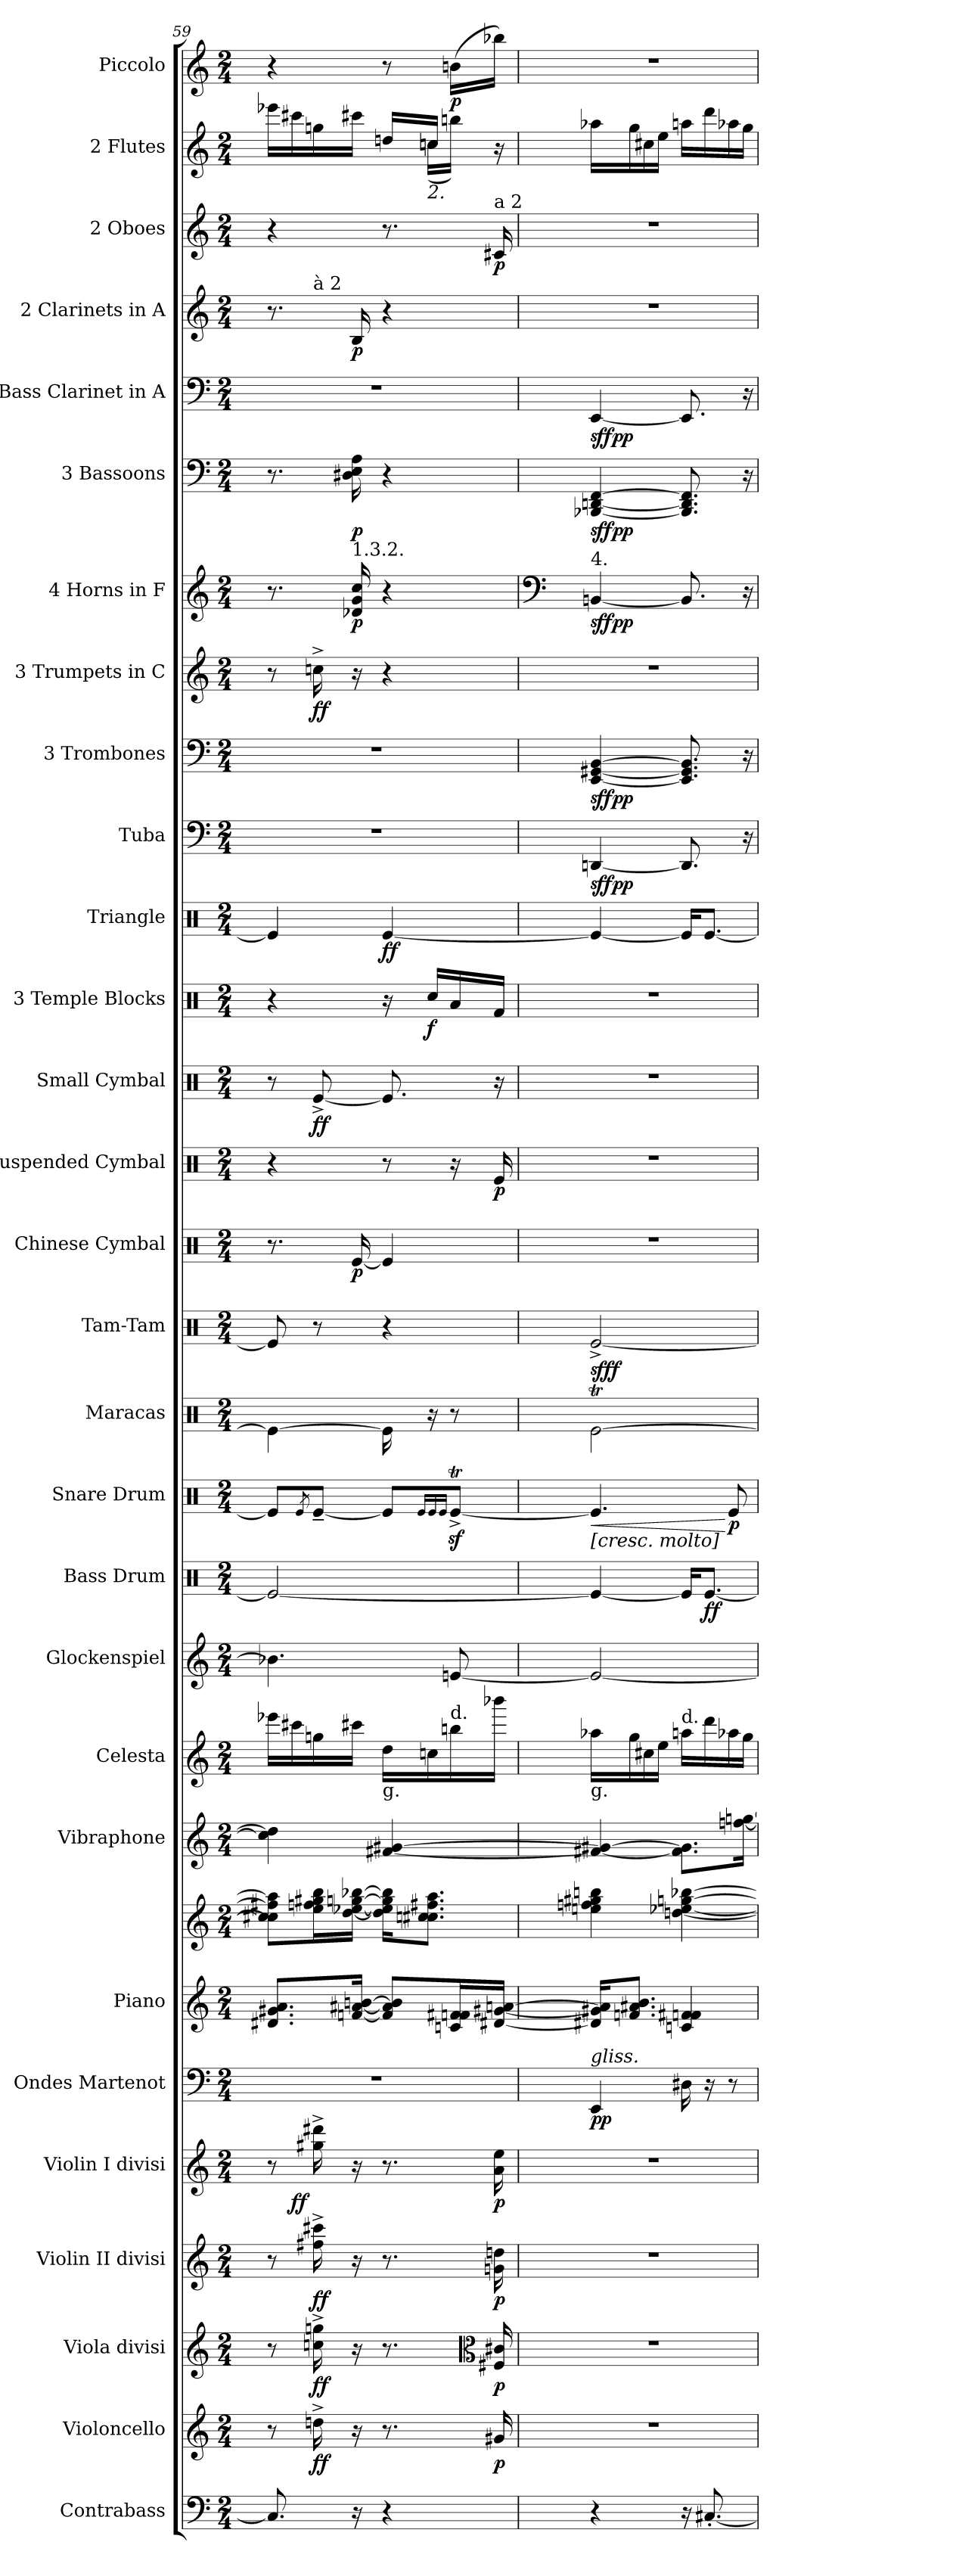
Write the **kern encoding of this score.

**kern	**kern	**dynam	**kern	**dynam	**kern	**dynam	**kern	**dynam	**kern	**dynam	**kern	**kern	**kern	**kern	**kern	**kern	**dynam	**kern	**dynam	**kern	**kern	**dynam	**kern	**dynam	**kern	**dynam	**kern	**dynam	**kern	**dynam	**kern	**dynam	**kern	**dynam	**kern	**dynam	**kern	**dynam	**kern	**dynam	**kern	**dynam	**kern	**dynam	**kern	**dynam	**kern	**dynam	**kern	**kern	**dynam
*part29	*part28	*part28	*part27	*part27	*part26	*part26	*part25	*part25	*part24	*part24	*part23	*part23	*part22	*part21	*part20	*part19	*part19	*part18	*part18	*part17	*part16	*part16	*part15	*part15	*part14	*part14	*part13	*part13	*part12	*part12	*part11	*part11	*part10	*part10	*part9	*part9	*part8	*part8	*part7	*part7	*part6	*part6	*part5	*part5	*part4	*part4	*part3	*part3	*part2	*part1	*part1
*staff30	*staff29	*staff29	*staff28	*staff28	*staff27	*staff27	*staff26	*staff26	*staff25	*staff25	*staff24	*staff23	*staff22	*staff21	*staff20	*staff19	*staff19	*staff18	*staff18	*staff17	*staff16	*staff16	*staff15	*staff15	*staff14	*staff14	*staff13	*staff13	*staff12	*staff12	*staff11	*staff11	*staff10	*staff10	*staff9	*staff9	*staff8	*staff8	*staff7	*staff7	*staff6	*staff6	*staff5	*staff5	*staff4	*staff4	*staff3	*staff3	*staff2	*staff1	*staff1
*I"Contrabass	*I"Violoncello	*	*I"Viola divisi	*	*I"Violin II divisi	*	*I"Violin I divisi	*	*I"Ondes Martenot	*	*I"Piano	*	*I"Vibraphone	*I"Celesta	*I"Glockenspiel	*I"Bass Drum	*	*I"Snare Drum	*	*I"Maracas	*I"Tam-Tam	*	*I"Chinese Cymbal	*	*I"Suspended Cymbal	*	*I"Small Cymbal	*	*I"3 Temple Blocks	*	*I"Triangle	*	*I"Tuba	*	*I"3 Trombones	*	*I"3 Trumpets in C	*	*I"4 Horns in F	*	*I"3 Bassoons	*	*I"Bass Clarinet in A	*	*I"2 Clarinets in A	*	*I"2 Oboes	*	*I"2 Flutes	*I"Piccolo	*
*I'cb	*I'vc	*	*I'vla div	*	*I'vn div	*	*I'vn div	*	*I'ond	*	*	*	*I'vib	*I'cel	*I'glock	*I'b-dr	*	*I'dr	*	*I'marac	*I'tam-tam	*	*I'cymb	*	*I'cymb	*	*I'cymb	*	*I'block	*	*I'tri	*	*I'tb	*	*I'tn	*	*I'tp	*	*	*	*I'bn	*	*I'b-cl	*	*I'cl	*	*I'ob	*	*I'fl	*I'picc	*
*clefF4	*clefG2	*	*clefG2	*	*clefG2	*	*clefG2	*	*clefF4	*	*clefG2	*clefG2	*clefG2	*clefG2	*clefG2	*clefX	*	*clefX	*	*clefX	*clefX	*	*clefX	*	*clefX	*	*clefX	*	*clefX	*	*clefX	*	*clefF4	*	*clefF4	*	*clefG2	*	*clefG2	*	*clefF4	*	*clefF4	*	*clefG2	*	*clefG2	*	*clefG2	*clefG2	*
*ITrd7c12	*	*	*	*	*	*	*	*	*	*	*	*	*	*ITrd-7c-12	*ITrd-14c-24	*	*	*	*	*	*	*	*	*	*	*	*	*	*	*	*	*	*	*	*	*	*	*	*ITrd4c7	*	*	*	*ITrd2c3	*	*ITrd2c3	*	*	*	*	*ITrd-7c-12	*
*k[]	*k[]	*	*k[]	*	*k[]	*	*k[]	*	*k[]	*	*k[]	*k[]	*k[]	*k[]	*k[]	*k[]	*	*k[]	*	*k[]	*k[]	*	*k[]	*	*k[]	*	*k[]	*	*k[]	*	*k[]	*	*k[]	*	*k[]	*	*k[]	*	*k[b-]	*	*k[]	*	*k[f#c#g#]	*	*k[f#c#g#]	*	*k[]	*	*k[]	*k[]	*
*M2/4	*M2/4	*	*M2/4	*	*M2/4	*	*M2/4	*	*M2/4	*	*M2/4	*M2/4	*M2/4	*M2/4	*M2/4	*M2/4	*	*M2/4	*	*M2/4	*M2/4	*	*M2/4	*	*M2/4	*	*M2/4	*	*M2/4	*	*M2/4	*	*M2/4	*	*M2/4	*	*M2/4	*	*M2/4	*	*M2/4	*	*M2/4	*	*M2/4	*	*M2/4	*	*M2/4	*M2/4	*
=59	=59	=59	=59	=59	=59	=59	=59	=59	=59	=59	=59	=59	=59	=59	=59	=59	=59	=59	=59	=59	=59	=59	=59	=59	=59	=59	=59	=59	=59	=59	=59	=59	=59	=59	=59	=59	=59	=59	=59	=59	=59	=59	=59	=59	=59	=59	=59	=59	=59	=59	=59
*	*	*	*	*	*	*	*^	*	*	*	*	*	*	*	*	*	*	*	*	*	*	*	*	*	*	*	*	*	*	*	*	*	*	*	*	*	*	*	*	*	*	*	*	*	*^	*	*	*	*^	*	*
8.CC]	8r	.	8r	.	8r	.	8r	16ryy	.	2r	.	8.d#X 8.g#X 8.aL	8ccn] 8cc#X] 8ff#X] 8aa]L	4cc] 4dd]	16eeee-XLL	4.bbb-X]	2Re/_	.	8Re/L]	.	4Re\_	8Re/]	.	8.r	.	4r	.	8r	.	4r	.	4Re/]	.	2r	.	2r	.	8r	.	8.r	.	8.r	.	2r	.	8.r	8ryy	.	4r	.	16eee-XLL	4ryy	4r	.
.	.	.	.	.	.	.	.	4..ryy	ff	.	.	.	.	.	16cccc#X	.	.	.	.	.	.	.	.	.	.	.	.	.	.	.	.	.	.	.	.	.	.	.	.	.	.	.	.	.	.	.	.	.	.	.	16ccc#X	.	.	.
.	.	.	.	.	.	.	.	.	.	.	.	.	.	.	.	.	.	.	8qRe/	.	.	.	.	.	.	.	.	.	.	.	.	.	.	.	.	.	.	.	.	.	.	.	.	.	.	.	.	.	.	.	.	.	.	.
!	!	!	!	!	!	!	!	!	!	!	!	!	!	!	!	!	!	!	!	!	!	!	!	!	!	!	!	!	!	!	!	!	!	!	!	!	!	!	!	!	!	!	!	!	!	!	!LO:TX:a:t=à 2	!	!	!	!	!	!	!
.	16ddn^	ff	16ccn^ 16ggn^	ff	16ff#X^ 16ccc#X^	ff	16gg#X^ 16ddd#X^	.	.	.	.	.	16ee 16ffn 16gg#X 16bbL	.	16gggn	.	.	.	[8Re~/J	.	.	8r	.	.	.	.	.	[8Re^/	ff	.	.	.	.	.	.	.	.	16ccn^	ff	.	.	.	.	.	.	.	4.ryy	.	.	.	16ggn	.	.	.
!	!	!	!	!	!	!	!	!	!	!	!	!	!	!	!	!	!	!	!	!	!	!	!	!	!	!	!	!	!	!	!	!	!	!	!	!	!	!	!	!LO:TX:a:t=1.3.2.	!	!	!	!	!	!	!	!	!	!	!	!	!	!
16r	16r	.	16r	.	16r	.	16r	.	.	.	.	[16fn [16a#X [16bnJk	[16dd [16ee-X [16ggn [16bb-XJJ	.	16cccc#XJJ	.	.	.	.	.	.	.	.	[16Re/	p	.	.	.	.	.	.	.	.	.	.	.	.	16r	.	16G-X 16c 16f	p	16D#X 16E 16A	p	.	.	16G#	.	p	.	.	16ccc#XJJ	.	.	.
!	!	!	!	!	!	!	!	!	!	!	!	!	!	!	!LO:TX:b:t=g.	!	!	!	!	!	!	!	!	!	!	!	!	!	!	!	!	!	!	!	!	!	!	!	!	!	!	!	!	!	!	!	!	!	!	!	!	!	!	!
4r	8.r	.	8.r	.	8.r	.	8.r	.	.	.	.	8f] 8a#] 8b]L	16dd] 16ee-] 16gg] 16bb-]KL	[4f#X [4g#X	16dddLL	.	.	.	8Re/L]	.	16Re\]	4r	.	4Re/]	.	8r	.	8.Re/]	.	16r	.	[4Re/	ff	.	.	.	.	4r	.	4r	.	4r	.	.	.	4r	.	.	8.r	.	16ddnLL	16ryy	8r	.
!	!	!	!	!	!	!	!	!	!	!	!	!	!	!	!	!	!	!	!	!	!	!	!	!	!	!	!	!	!	!	!	!	!	!	!	!	!	!	!	!	!	!	!	!	!	!	!	!	!	!	!LO:TX:b:i:t=2.	!	!	!
.	.	.	.	.	.	.	.	.	.	.	.	.	8.ccn 8.cc#X 8.ff#X 8.aaJ	.	16cccn	.	.	.	.	.	16r	.	.	.	.	.	.	.	.	16Rcc/LL	f	.	.	.	.	.	.	.	.	.	.	.	.	.	.	.	.	.	.	.	16ccnJJ	(16ccnLL	.	.
.	.	.	.	.	.	.	.	.	.	.	.	.	.	.	.	.	.	.	16qqRe/LL	.	.	.	.	.	.	.	.	.	.	.	.	.	.	.	.	.	.	.	.	.	.	.	.	.	.	.	.	.	.	.	.	.	.	.
.	.	.	.	.	.	.	.	.	.	.	.	.	.	.	.	.	.	.	16qqRe/	.	.	.	.	.	.	.	.	.	.	.	.	.	.	.	.	.	.	.	.	.	.	.	.	.	.	.	.	.	.	.	.	.	.	.
.	.	.	.	.	.	.	.	.	.	.	.	.	.	.	.	.	.	.	16qqRe/JJ	.	.	.	.	.	.	.	.	.	.	.	.	.	.	.	.	.	.	.	.	.	.	.	.	.	.	.	.	.	.	.	.	.	.	.
!	!	!	!	!	!	!	!	!	!	!	!	!	!	!	!LO:TX:a:t=d.	!	!	!	!	!	!	!	!	!	!	!	!	!	!	!	!	!	!	!	!	!	!	!	!	!	!	!	!	!	!	!	!	!	!	!	!	!	!	!
.	.	.	.	.	.	.	.	.	.	.	.	16cn 16fn 16f#XL	.	.	16bbbn	[8eeen	.	.	[8Rezt^/J	.	8r	.	.	.	.	16r	.	.	.	16Ra/	.	.	.	.	.	.	.	.	.	.	.	.	.	.	.	.	.	.	.	.	16ryy	16bbnJJ)	(16bbnLL	p
*	*	*	*clefC3	*	*	*	*	*	*	*	*	*	*	*	*	*	*	*	*	*	*	*	*	*	*	*	*	*	*	*	*	*	*	*	*	*	*	*	*	*	*	*	*	*	*	*	*	*	*	*	*	*	*	*
!	!	!	!	!	!	!	!	!	!	!	!	!	!	!	!	!	!	!	!	!	!	!	!	!	!	!	!	!	!	!	!	!	!	!	!	!	!	!	!	!	!	!	!	!	!	!	!	!	!LO:TX:a:t=a 2	!	!	!	!	!
.	16g#X	p	16F#X 16c#X	p	16gn 16ddn	p	16a 16ee	.	p	.	.	[16d#X [16g#X [16anJJ	.	.	16bbbb-XJJ	.	.	.	.	.	.	.	.	.	.	16Re/	p	16r	.	16Rf/JJ	.	.	.	.	.	.	.	.	.	.	.	.	.	.	.	.	.	.	16c#X	p	16r	16ryy	16bbb-XJJ)	.
*	*	*	*	*	*	*	*v	*v	*	*	*	*	*	*	*	*	*	*	*	*	*	*	*	*	*	*	*	*	*	*	*	*	*	*	*	*	*	*	*	*	*	*	*	*	*	*v	*v	*	*	*	*v	*v	*	*
=60	=60	=60	=60	=60	=60	=60	=60	=60	=60	=60	=60	=60	=60	=60	=60	=60	=60	=60	=60	=60	=60	=60	=60	=60	=60	=60	=60	=60	=60	=60	=60	=60	=60	=60	=60	=60	=60	=60	=60	=60	=60	=60	=60	=60	=60	=60	=60	=60	=60	=60	=60
*	*	*	*	*	*	*	*	*	*	*	*	*	*	*	*	*	*	*	*	*	*	*	*	*	*	*	*	*	*	*	*	*	*	*	*	*	*	*	*clefF4	*	*	*	*	*	*	*	*	*	*	*	*
*	*	*	*	*	*	*	*^	*	*	*	*	*	*	*	*	*	*	*	*	*	*	*	*	*	*	*	*	*	*	*	*	*	*	*	*	*	*	*	*	*	*	*	*	*	*^	*	*	*	*^	*	*
!	!	!	!	!	!	!	!	!	!	!	!	!	!	!	!	!	!	!	!	!	!	!	!	!	!	!	!	!	!	!	!	!	!	!	!	!	!	!	!	!	!	!	!	!	!	!	!	!	!	!	!LO:TX:a:t=1.	!	!	!
!	!	!	!	!	!	!	!	!	!	!	!	!	!	!	!	!	!	!	!	!	!	!	!	!	!	!	!	!	!	!	!	!	!	!	!	!	!	!	!	!LO:TX:a:t=4.	!	!	!	!	!	!	!	!	!	!	!	!	!	!
!	!	!	!	!	!	!	!	!	!	!	!	!	!	!	!	!	!	!	!LO:TX:b:i:t=[cresc. molto]	!	!	!	!	!	!	!	!	!	!	!	!	!	!	!	!	!	!	!	!	!	!	!	!	!	!	!	!	!	!	!	!	!	!	!
!	!	!	!	!	!	!	!	!	!	!	!	!	!	!	!LO:TX:b:t=g.	!	!	!	!	!	!	!	!	!	!	!	!	!	!	!	!	!	!	!	!	!	!	!	!	!	!	!	!	!	!	!	!	!	!	!	!	!	!	!
!	!	!	!	!	!	!	!	!	!	!LO:TX:a:i:t=gliss.	!	!	!	!	!	!	!	!	!	!	!	!	!	!	!	!	!	!	!	!	!	!	!	!	!	!	!	!	!	!	!	!	!	!	!	!	!	!	!	!	!	!	!	!
!	!	!	!	!	!	!	!	!	!	!	!	!	!	!	!	!	!	!	!	!LO:HP:b	!	!	!	!	!	!	!	!	!	!	!	!	!	!	!	!	!	!	!	!	!	!	!	!	!	!	!	!	!	!	!	!	!	!
*	*	*	*	*	*	*	*v	*v	*	*	*	*	*	*	*	*	*	*	*	*	*	*	*	*	*	*	*	*	*	*	*	*	*	*	*	*	*	*	*	*	*	*	*	*	*	*v	*v	*	*	*	*v	*v	*	*
4r	2r	.	2r	.	2r	.	2r	.	4EE	pp	16d#X] 16g#X] 16a]KL	4een 4ffn 4gg#X 4bbn	4f#X_ 4g#X_	16aaa-XLL	2eee_	4Re/_	.	4.ReTTT/]	<	[2Ret\	[2Re^/	sfff	2r	.	2r	.	2r	.	2r	.	4Re/_	.	[4DDn	sffpp	[4EE [4GG#X [4BB	sffpp	2r	.	[4EEn	sffpp	[4BBB-X [4DDn [4FF	sffpp	[4CC#	sffpp	2r	.	2r	.	16aa-XiLL	2r	.
.	.	.	.	.	.	.	.	.	.	.	8.fn 8.a#X 8.bJ	.	.	16ggg	.	.	.	.	.	.	.	.	.	.	.	.	.	.	.	.	.	.	.	.	.	.	.	.	.	.	.	.	.	.	.	.	.	.	16gg	.	.
.	.	.	.	.	.	.	.	.	.	.	.	.	.	16ccc#X	.	.	.	.	.	.	.	.	.	.	.	.	.	.	.	.	.	.	.	.	.	.	.	.	.	.	.	.	.	.	.	.	.	.	16cc#X	.	.
.	.	.	.	.	.	.	.	.	.	.	.	.	.	16eeeJJ	.	.	.	.	.	.	.	.	.	.	.	.	.	.	.	.	.	.	.	.	.	.	.	.	.	.	.	.	.	.	.	.	.	.	16eeJJ	.	.
!	!	!	!	!	!	!	!	!	!	!	!	!	!	!LO:TX:a:t=d.	!	!	!	!	!	!	!	!	!	!	!	!	!	!	!	!	!	!	!	!	!	!	!	!	!	!	!	!	!	!	!	!	!	!	!	!	!
16r	.	.	.	.	.	.	.	.	16D#X	.	4cn 4fn 4f#X	[4ddn [4ee-X [4ggn [4bb-X	8.f#] 8.g#]L	16aaanLL	.	16Re/KL]	.	.	.	.	.	.	.	.	.	.	.	.	.	.	16Re/KL]	.	8.DD]	.	8.EE] 8.GG#] 8.BB]	.	.	.	8.EE]	.	8.BBB-] 8.DD] 8.FF]	.	8.CC#]	.	.	.	.	.	16aanLL	.	.
[8.CC#X'	.	.	.	.	.	.	.	.	16r	.	.	.	.	16dddd	.	[8.Re/J	ff	.	.	.	.	.	.	.	.	.	.	.	.	.	[8.Re/J	.	.	.	.	.	.	.	.	.	.	.	.	.	.	.	.	.	16ddd	.	.
.	.	.	.	.	.	.	.	.	8r	.	.	.	.	16aaa-X	.	.	.	8Re/	[ p	.	.	.	.	.	.	.	.	.	.	.	.	.	.	.	.	.	.	.	.	.	.	.	.	.	.	.	.	.	16aa-X	.	.
.	.	.	.	.	.	.	.	.	.	.	.	.	[16ffn [16ggnJk	16gggJJ	.	.	.	.	.	.	.	.	.	.	.	.	.	.	.	.	.	.	16r	.	16r	.	.	.	16r	.	16r	.	16r	.	.	.	.	.	16ggJJ	.	.
=	=	=	=	=	=	=	=	=	=	=	=	=	=	=	=	=	=	=	=	=	=	=	=	=	=	=	=	=	=	=	=	=	=	=	=	=	=	=	=	=	=	=	=	=	=	=	=	=	=	=	=
*-	*-	*-	*-	*-	*-	*-	*-	*-	*-	*-	*-	*-	*-	*-	*-	*-	*-	*-	*-	*-	*-	*-	*-	*-	*-	*-	*-	*-	*-	*-	*-	*-	*-	*-	*-	*-	*-	*-	*-	*-	*-	*-	*-	*-	*-	*-	*-	*-	*-	*-	*-
